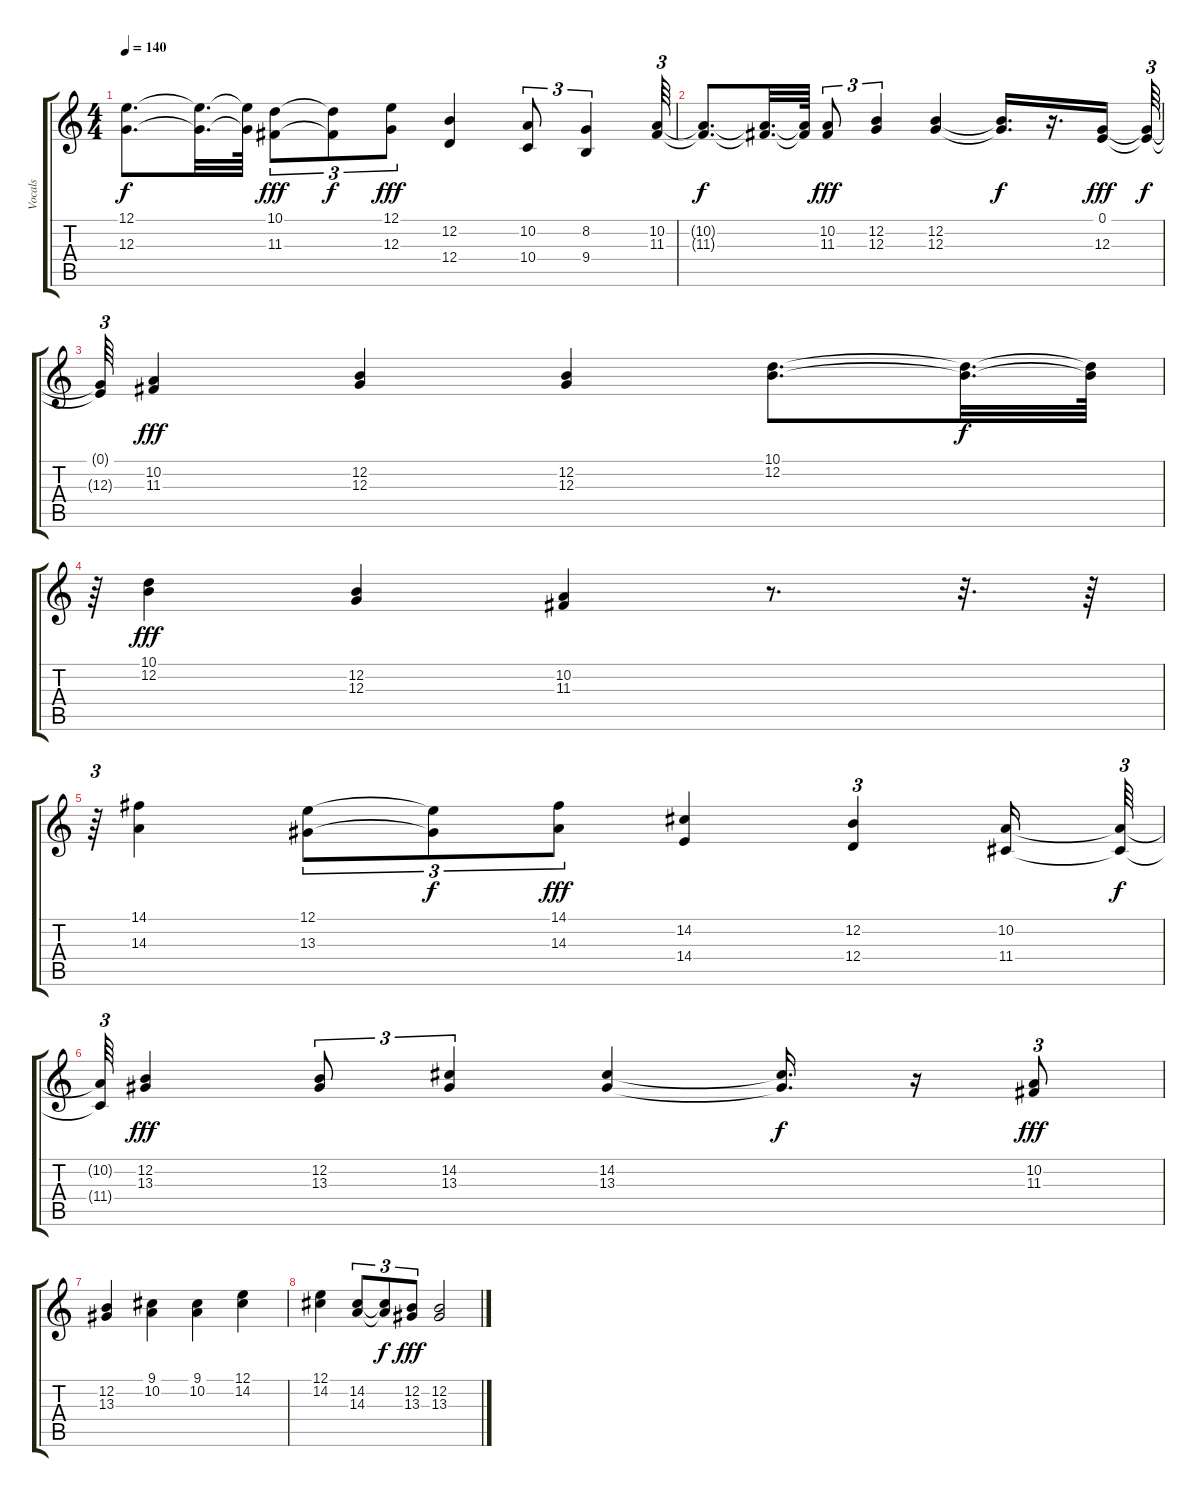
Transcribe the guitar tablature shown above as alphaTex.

\track ("Vocals" "Vocals") {instrument flute}
\staff {score tabs}
\tuning (E4 B3 G3 D3 A2 E2) {hide}
\ts (4 4)
\tempo 140
\clef g2
\ks c
(12.1{t} 12.3{t}).8{d dy f} (12.1{t} 12.3{t}).32{d} (12.1{t} 12.3{t}).64 (10.1 11.3).8{tu (3 2) dy fff} (10.1{t} 11.3{t}).8{tu (3 2) dy f} (12.1 12.3).8{tu (3 2) dy fff} (12.2 12.4).4 (10.2 10.4).8{tu (3 2)} (8.2 9.4).4{tu (3 2)} (10.2 11.3).64{tu (3 2)} |
(10.2{t} 11.3{t}).8{d dy f} (10.2{t} 11.3{t}).32{d} (10.2{t} 11.3{t}).64 (10.2 11.3).8{tu (3 2) dy fff} (12.2 12.3).4{tu (3 2)} (12.2 12.3).4 (12.2{t} 12.3{t}).16{d dy f} r.16{d} (0.1 12.3).16{dy fff} (0.1{t} 12.3{t}).64{tu (3 2) dy f} |
(0.1{t} 12.3{t}).64{tu (3 2)} (10.2 11.3).4{dy fff} (12.2 12.3).4 (12.2 12.3).4 (10.1 12.2).8{d} (10.1{t} 12.2{t}).32{d dy f} (10.1{t} 12.2{t}).64 |
r.64{tu (3 2)} (10.1 12.2).4{dy fff} (12.2 12.3).4 (10.2 11.3).4 r.8{d} r.32{d} r.64 |
r.64{tu (3 2)} (14.1 14.3).4 (12.1 13.3).8{tu (3 2)} (12.1{t} 13.3{t}).8{tu (3 2) dy f} (14.1 14.3).8{tu (3 2) dy fff} (14.2 14.4).4 (12.2 12.4).4{tu (3 2)} (10.2 11.4).16 (10.2{t} 11.4{t}).64{tu (3 2) dy f} |
(10.2{t} 11.4{t}).64{tu (3 2)} (12.2 13.3).4{dy fff} (12.2 13.3).8{tu (3 2)} (14.2 13.3).4{tu (3 2)} (14.2 13.3).4 (14.2{t} 13.3{t}).16{d dy f} r.16 (10.2 11.3).8{tu (3 2) dy fff} |
(12.2 13.3).4 (9.1 10.2).4 (9.1 10.2).4 (12.1 14.2).4 |
(12.1 14.2).4 (14.2 14.3).8{tu (3 2)} (14.2{t} 14.3{t}).8{tu (3 2) dy f} (12.2 13.3).8{tu (3 2) dy fff} (12.2 13.3).2
